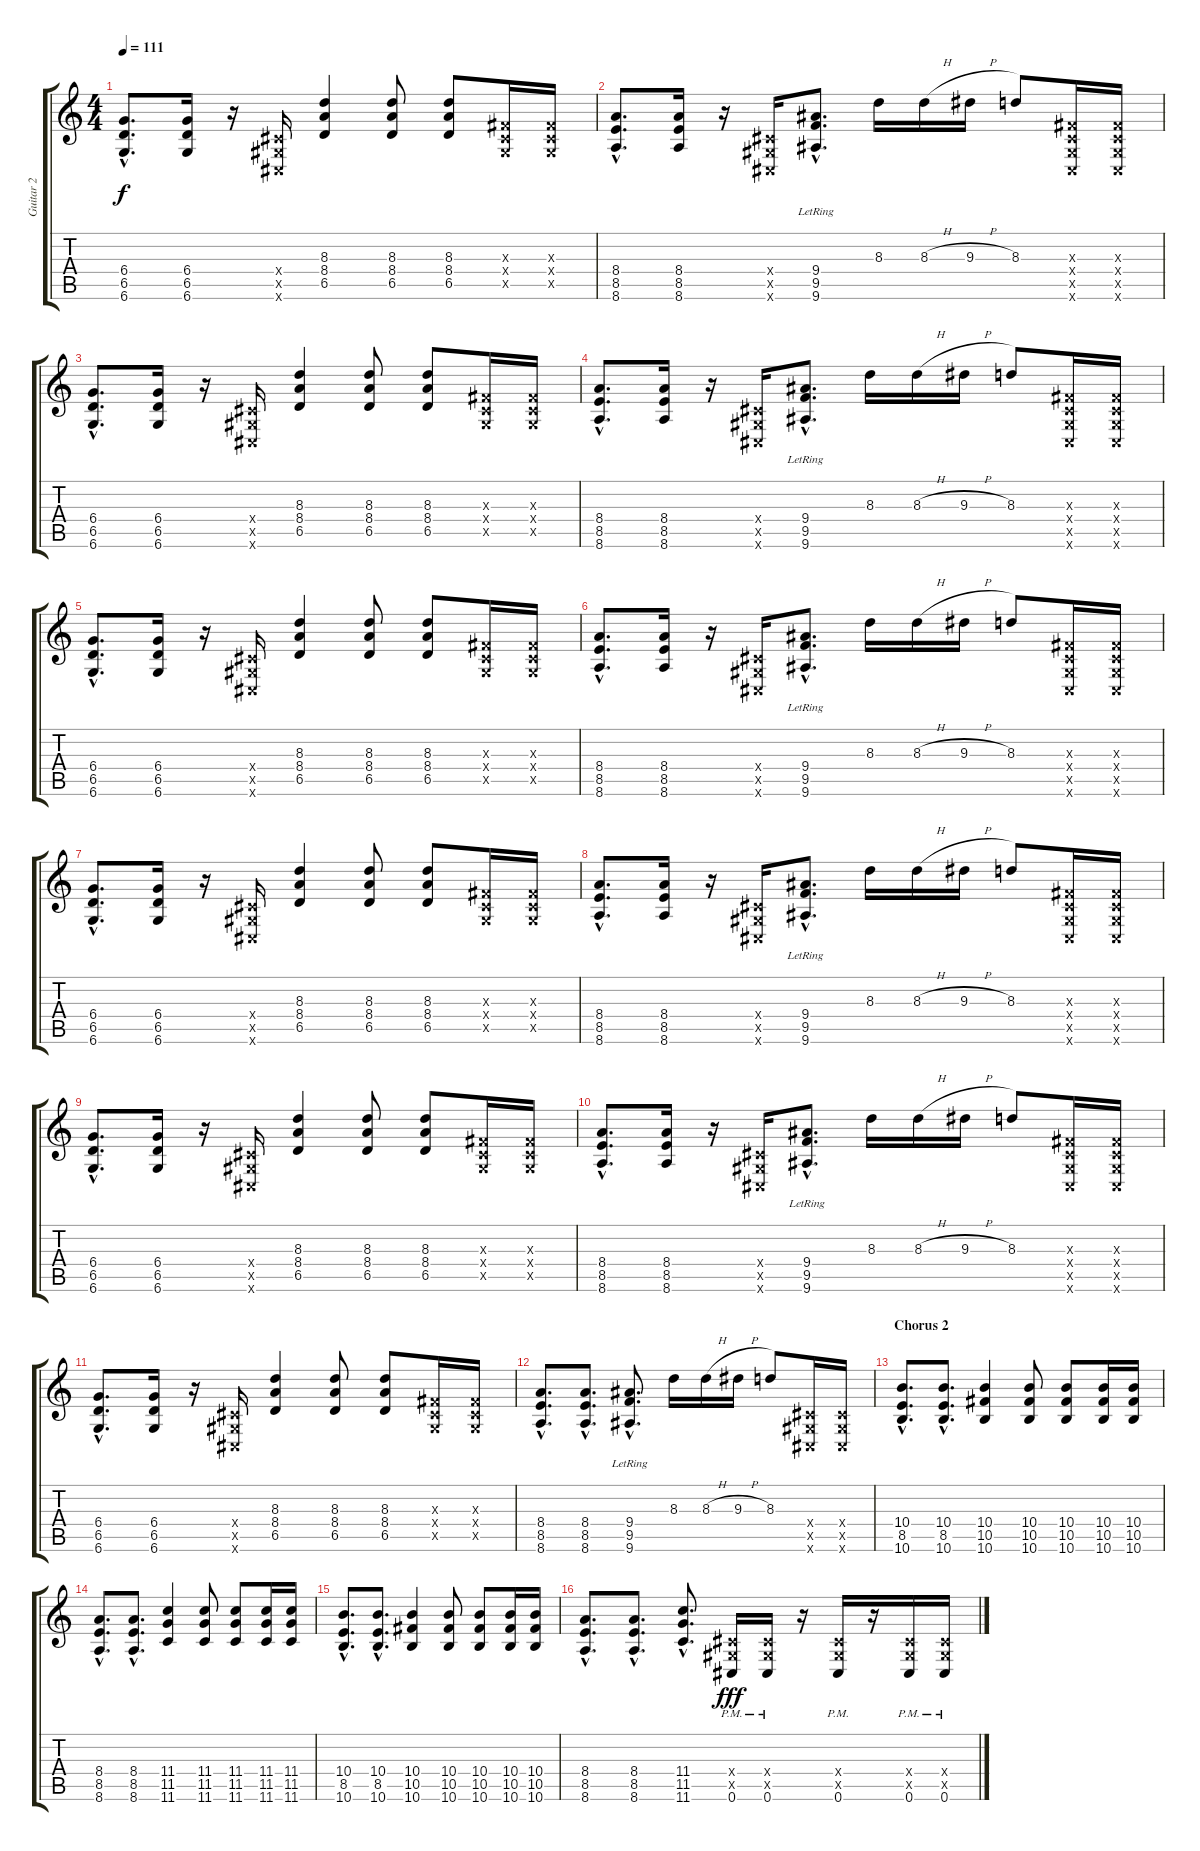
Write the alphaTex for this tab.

\track ("Guitar 2" "Guitar 2") {instrument overdrivenguitar}
\staff {score tabs}
\tuning (Eb4 Bb3 Gb3 Db3 Ab2 Db2) {hide}
\ts (4 4)
\tempo 111
\clef g2
\ks c
(6.4{hac} 6.5{hac} 6.6{hac}).8{d dy f} (6.4 6.5 6.6).16 r.16 (0.4{x} 0.5{x} 0.6{x}).16 (8.3 8.4 6.5).4 (8.3 8.4 6.5).8 (8.3 8.4 6.5).8 (0.3{x} 0.4{x} 0.5{x}).16 (0.3{x} 0.4{x} 0.5{x}).16 |
(8.4{hac} 8.5{hac} 8.6{hac}).8{d} (8.4 8.5 8.6).16 r.16 (0.4{x} 0.5{x} 0.6{x}).16 (9.4{hac lr} 9.5{hac lr} 9.6{hac lr}).8{d} 8.3.16 8.3{h}.16 9.3{h}.16 8.3.8 (0.3{x} 0.4{x} 0.5{x} 0.6{x}).16 (0.3{x} 0.4{x} 0.5{x} 0.6{x}).16 |
(6.4{hac} 6.5{hac} 6.6{hac}).8{d} (6.4 6.5 6.6).16 r.16 (0.4{x} 0.5{x} 0.6{x}).16 (8.3 8.4 6.5).4 (8.3 8.4 6.5).8 (8.3 8.4 6.5).8 (0.3{x} 0.4{x} 0.5{x}).16 (0.3{x} 0.4{x} 0.5{x}).16 |
(8.4{hac} 8.5{hac} 8.6{hac}).8{d} (8.4 8.5 8.6).16 r.16 (0.4{x} 0.5{x} 0.6{x}).16 (9.4{hac lr} 9.5{hac lr} 9.6{hac lr}).8{d} 8.3.16 8.3{h}.16 9.3{h}.16 8.3.8 (0.3{x} 0.4{x} 0.5{x} 0.6{x}).16 (0.3{x} 0.4{x} 0.5{x} 0.6{x}).16 |
(6.4{hac} 6.5{hac} 6.6{hac}).8{d} (6.4 6.5 6.6).16 r.16 (0.4{x} 0.5{x} 0.6{x}).16 (8.3 8.4 6.5).4 (8.3 8.4 6.5).8 (8.3 8.4 6.5).8 (0.3{x} 0.4{x} 0.5{x}).16 (0.3{x} 0.4{x} 0.5{x}).16 |
(8.4{hac} 8.5{hac} 8.6{hac}).8{d} (8.4 8.5 8.6).16 r.16 (0.4{x} 0.5{x} 0.6{x}).16 (9.4{hac lr} 9.5{hac lr} 9.6{hac lr}).8{d} 8.3.16 8.3{h}.16 9.3{h}.16 8.3.8 (0.3{x} 0.4{x} 0.5{x} 0.6{x}).16 (0.3{x} 0.4{x} 0.5{x} 0.6{x}).16 |
(6.4{hac} 6.5{hac} 6.6{hac}).8{d} (6.4 6.5 6.6).16 r.16 (0.4{x} 0.5{x} 0.6{x}).16 (8.3 8.4 6.5).4 (8.3 8.4 6.5).8 (8.3 8.4 6.5).8 (0.3{x} 0.4{x} 0.5{x}).16 (0.3{x} 0.4{x} 0.5{x}).16 |
(8.4{hac} 8.5{hac} 8.6{hac}).8{d} (8.4 8.5 8.6).16 r.16 (0.4{x} 0.5{x} 0.6{x}).16 (9.4{hac lr} 9.5{hac lr} 9.6{hac lr}).8{d} 8.3.16 8.3{h}.16 9.3{h}.16 8.3.8 (0.3{x} 0.4{x} 0.5{x} 0.6{x}).16 (0.3{x} 0.4{x} 0.5{x} 0.6{x}).16 |
(6.4{hac} 6.5{hac} 6.6{hac}).8{d} (6.4 6.5 6.6).16 r.16 (0.4{x} 0.5{x} 0.6{x}).16 (8.3 8.4 6.5).4 (8.3 8.4 6.5).8 (8.3 8.4 6.5).8 (0.3{x} 0.4{x} 0.5{x}).16 (0.3{x} 0.4{x} 0.5{x}).16 |
(8.4{hac} 8.5{hac} 8.6{hac}).8{d} (8.4 8.5 8.6).16 r.16 (0.4{x} 0.5{x} 0.6{x}).16 (9.4{hac lr} 9.5{hac lr} 9.6{hac lr}).8{d} 8.3.16 8.3{h}.16 9.3{h}.16 8.3.8 (0.3{x} 0.4{x} 0.5{x} 0.6{x}).16 (0.3{x} 0.4{x} 0.5{x} 0.6{x}).16 |
(6.4{hac} 6.5{hac} 6.6{hac}).8{d} (6.4 6.5 6.6).16 r.16 (0.4{x} 0.5{x} 0.6{x}).16 (8.3 8.4 6.5).4 (8.3 8.4 6.5).8 (8.3 8.4 6.5).8 (0.3{x} 0.4{x} 0.5{x}).16 (0.3{x} 0.4{x} 0.5{x}).16 |
(8.4{hac} 8.5{hac} 8.6{hac}).8{d volume 13 instrument distortionguitar} (8.4{hac} 8.5{hac} 8.6{hac}).8{d} (9.4{hac lr} 9.5{hac lr} 9.6{hac lr}).8{d} 8.3.16 8.3{h}.16 9.3{h}.16 8.3.8 (0.4{x} 0.5{x} 0.6{x}).16 (0.4{x} 0.5{x} 0.6{x}).16 |
\section ("" "Chorus 2")
(10.4{hac} 8.5{hac} 10.6{hac}).8{d} (10.4{hac} 8.5{hac} 10.6{hac}).8{d} (10.4 10.5 10.6).4 (10.4 10.5 10.6).8 (10.4 10.5 10.6).8 (10.4 10.5 10.6).16 (10.4 10.5 10.6).16 |
(8.4{hac} 8.5{hac} 8.6{hac}).8{d} (8.4{hac} 8.5{hac} 8.6{hac}).8{d} (11.4 11.5 11.6).4 (11.4 11.5 11.6).8 (11.4 11.5 11.6).8 (11.4 11.5 11.6).16 (11.4 11.5 11.6).16 |
(10.4{hac} 8.5{hac} 10.6{hac}).8{d} (10.4{hac} 8.5{hac} 10.6{hac}).8{d} (10.4 10.5 10.6).4 (10.4 10.5 10.6).8 (10.4 10.5 10.6).8 (10.4 10.5 10.6).16 (10.4 10.5 10.6).16 |
(8.4{hac} 8.5{hac} 8.6{hac}).8{d} (8.4{hac} 8.5{hac} 8.6{hac}).8{d} (11.4{hac} 11.5{hac} 11.6{hac}).8{d} (0.4{x} 0.5{x} 0.6{pm}).16{dy fff} (0.4{x} 0.5{x} 0.6{pm}).16 r.16 (0.4{x} 0.5{x} 0.6{pm}).16 r.16 (0.4{x} 0.5{x} 0.6{pm}).16 (0.4{x} 0.5{x} 0.6{pm}).16
